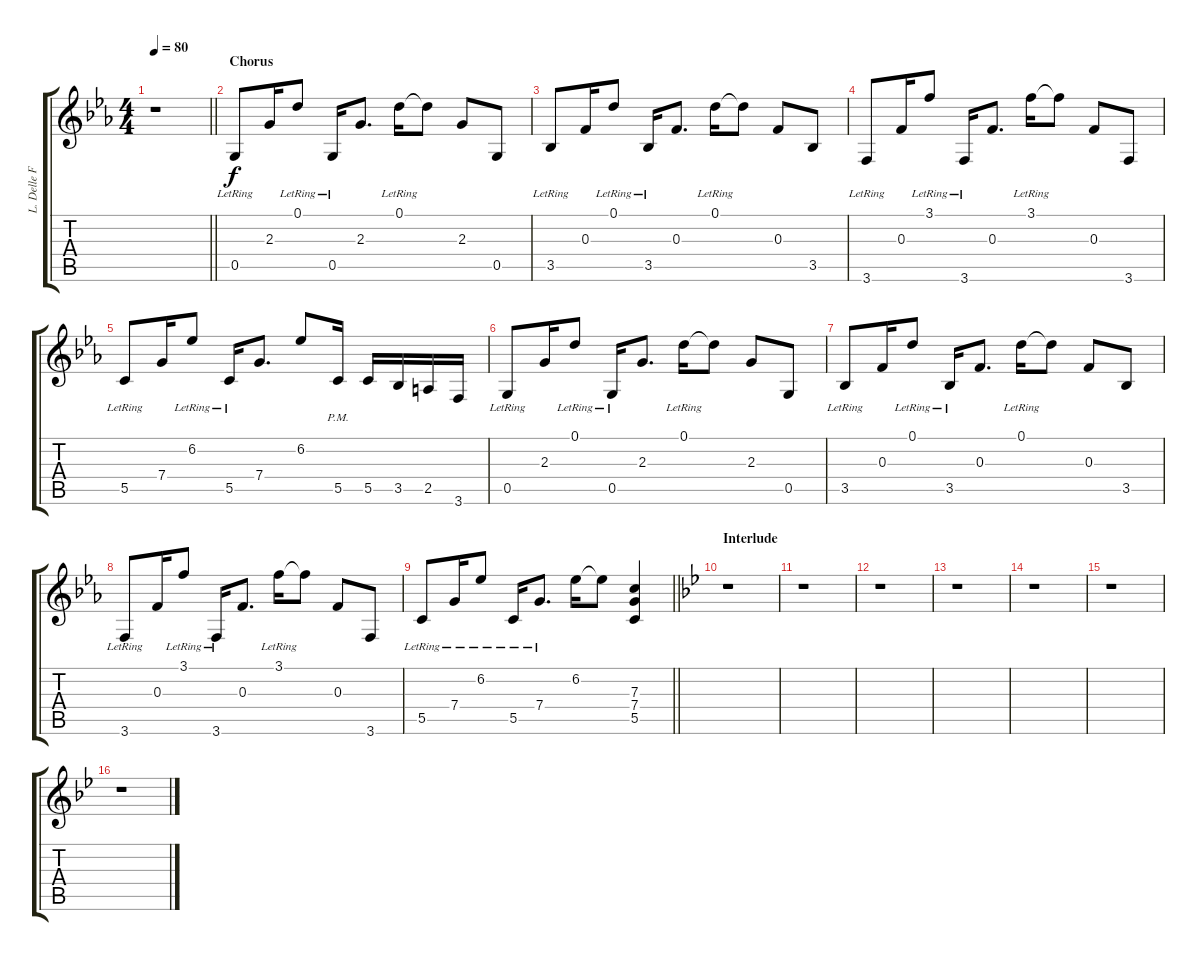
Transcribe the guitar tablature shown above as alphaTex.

\track ("L. Delle Fave (Dist. Guitar R)" "L. Delle F") {instrument overdrivenguitar}
\staff {score tabs}
\tuning (D4 A3 F3 C3 G2 D2) {hide}
\ts (4 4)
\tempo 80
\clef g2
\barLineRight lightlight
\ks eb
r.1{dy f} |
\section ("" "Chorus")
0.5{lr}.8 2.3.16 0.1{lr}.8 0.5{lr}.16 2.3.8{d} 0.1{lr}.16 0.1{t}.8 2.3.8 0.5.8 |
3.5{lr}.8 0.3.16 0.1{lr}.8 3.5{lr}.16 0.3.8{d} 0.1{lr}.16 0.1{t}.8 0.3.8 3.5.8 |
3.6{lr}.8 0.3.16 3.1{lr}.8 3.6{lr}.16 0.3.8{d} 3.1{lr}.16 3.1{t}.8 0.3.8 3.6.8 |
5.5{lr}.8 7.4.16 6.2{lr}.8 5.5{lr}.16 7.4.8{d} 6.2.8 5.5{pm}.16 5.5.16 3.5.16 2.5.16 3.6.16 |
0.5{lr}.8 2.3.16 0.1{lr}.8 0.5{lr}.16 2.3.8{d} 0.1{lr}.16 0.1{t}.8 2.3.8 0.5.8 |
3.5{lr}.8 0.3.16 0.1{lr}.8 3.5{lr}.16 0.3.8{d} 0.1{lr}.16 0.1{t}.8 0.3.8 3.5.8 |
3.6{lr}.8 0.3.16 3.1{lr}.8 3.6{lr}.16 0.3.8{d} 3.1{lr}.16 3.1{t}.8 0.3.8 3.6.8 |
\barLineRight lightlight
5.5{lr}.8 7.4{lr}.16 6.2{lr}.8 5.5{lr}.16 7.4{lr}.8{d} 6.2.16 6.2{t}.8 (7.3 7.4 5.5).4 |
\section ("" "Interlude")
\ks gminor
r.1 |
r.1 |
r.1 |
r.1 |
r.1 |
r.1 |
r.1
